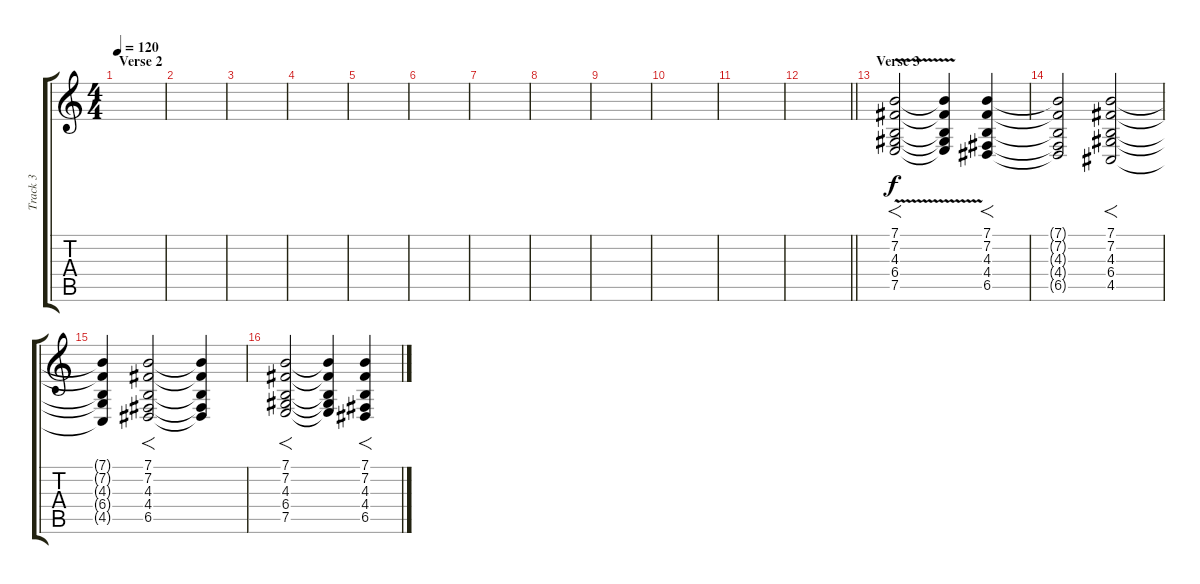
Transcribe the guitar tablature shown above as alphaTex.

\track ("Track 3" "Track 3") {instrument acousticgrandpiano}
\staff {score tabs}
\tuning (E4 B3 G3 D3 A2 E2) {hide}
\ts (4 4)
\section ("" "Verse 2")
\tempo 120
\clef g2
\ks c
|
|
|
|
|
|
|
|
|
|
|
\barLineRight lightlight
|
\section ("" "Verse 3")
(7.1 7.2 4.3 6.4{v} 7.5).2{f} (7.1{t} 7.2{t} 4.3{t} 6.4{t} 7.5{t}).4{dy f} (7.1 7.2 4.3 4.4 6.5).4{f} |
(7.1{t} 7.2{t} 4.3{t} 4.4{t} 6.5{t}).2 (7.1 7.2 4.3 6.4 4.5).2{f} |
(7.1{t} 7.2{t} 4.3{t} 6.4{t} 4.5{t}).4 (7.1 7.2 4.3 4.4 6.5).2{f} (7.1{t} 7.2{t} 4.3{t} 4.4{t} 6.5{t}).4 |
(7.1 7.2 4.3 6.4 7.5).2{f} (7.1{t} 7.2{t} 4.3{t} 6.4{t} 7.5{t}).4 (7.1 7.2 4.3 4.4 6.5).4{f}
